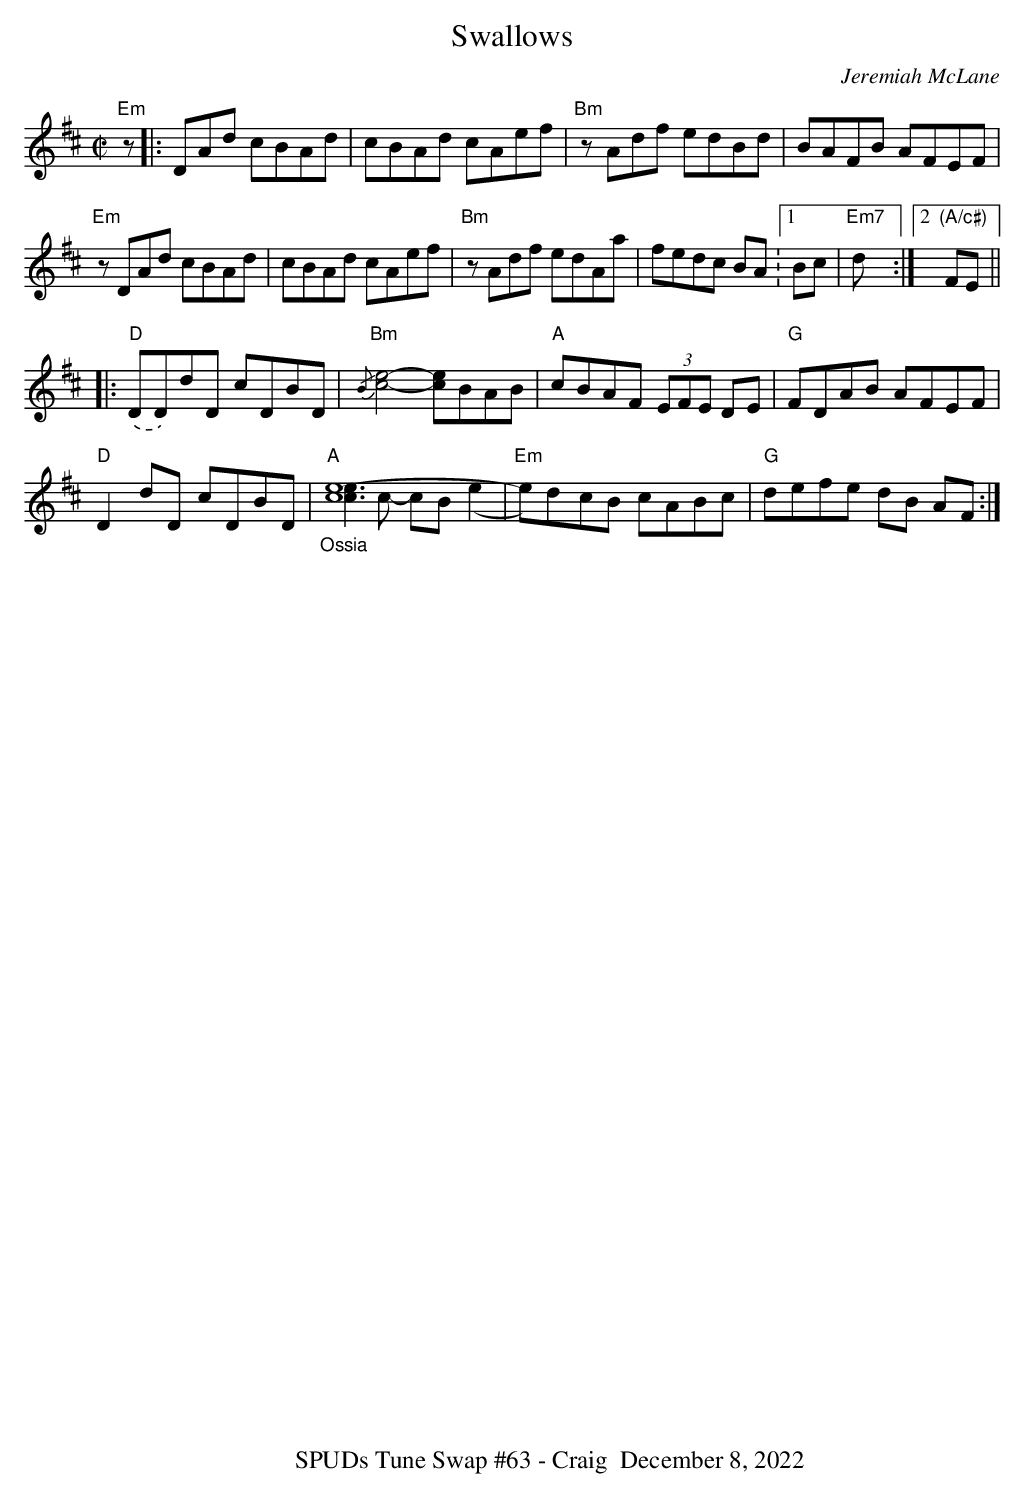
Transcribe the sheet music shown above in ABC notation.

X:1
T:Swallows
C:Jeremiah McLane
M:C|
L:1/8
K:D
"Em"z|:DAd cBAd | cBAd cAef | "Bm"zAdf edBd | BAFB AFEF |
"Em"zDAd cBAd | cBAd cAef | "Bm"zAdf edAa | fedc BA.|[1Bc| "Em7"d :|[2 "(A/c#)"FE ||
|:"D".(DD)dD cDBD | "Bm"{/B}[ce]4-[ce]BAB | "A"cBAF (3EFE DE | "G"FDAB AFEF |
"D"D2dD cDBD | "A"[ce]8-&"_Ossia"[ce]3c- cB(e2 | "Em"edcB cABc&x)x7 | "G"defe dB AF :|
